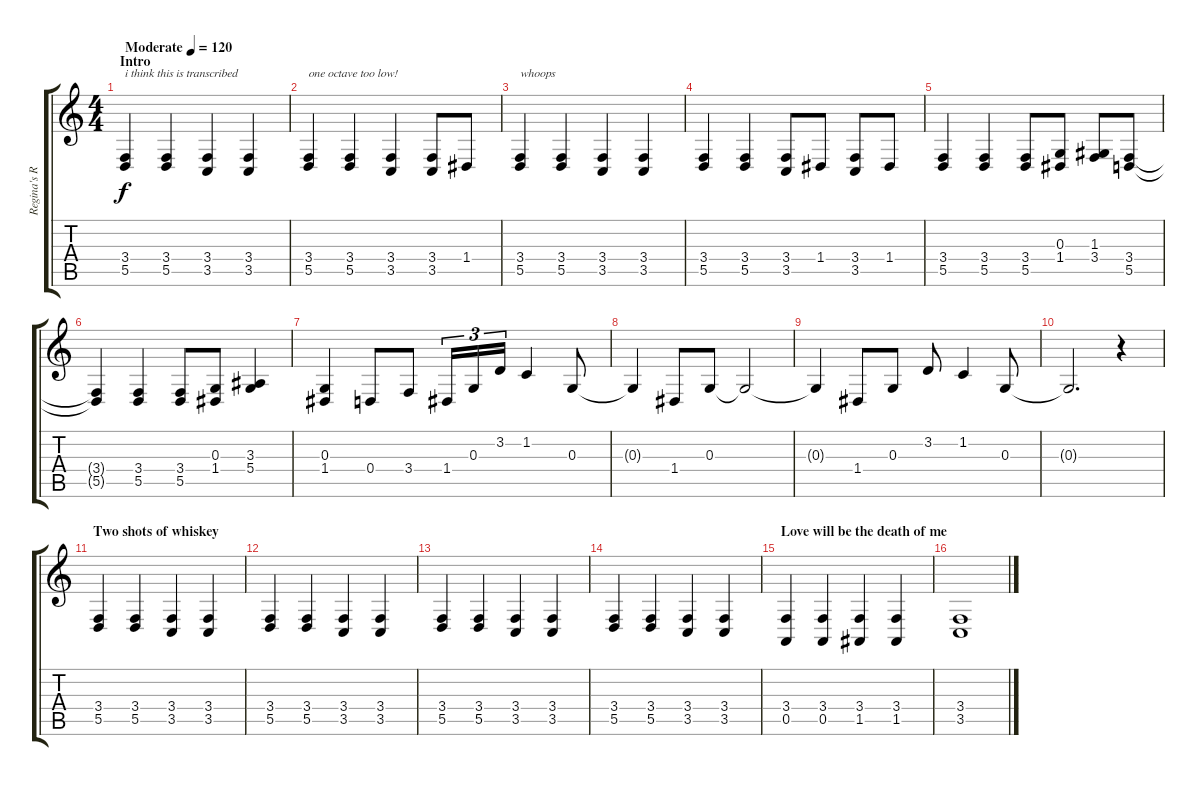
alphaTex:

\track ("Regina's Right Hand" "Regina's R") {instrument brightacousticpiano}
\staff {score tabs}
\tuning (E4 B3 G3 D3 A2 E2) {hide}
\ts (4 4)
\section ("" "Intro")
\tempo (120 "Moderate")
\clef g2
\ks c
(3.4 5.5).4{txt "i think this is transcribed" dy f instrument brightacousticpiano} (3.4 5.5).4 (3.4 3.5).4 (3.4 3.5).4 |
(3.4 5.5).4{txt "one octave too low!"} (3.4 5.5).4 (3.4 3.5).4 (3.4 3.5).8 1.4.8 |
(3.4 5.5).4{txt "whoops"} (3.4 5.5).4 (3.4 3.5).4 (3.4 3.5).4 |
(3.4 5.5).4 (3.4 5.5).4 (3.4 3.5).8 1.4.8 (3.4 3.5).8 1.4.8 |
(3.4 5.5).4 (3.4 5.5).4 (3.4 5.5).8 (0.3 1.4).8 (1.3 3.4).8 (3.4 5.5).8 |
(3.4{t} 5.5{t}).4 (3.4 5.5).4 (3.4 5.5).8 (0.3 1.4).8 (3.3 5.4).4 |
(0.3 1.4).4 0.4.8 3.4.8 1.4.16{tu (3 2)} 0.3.16{tu (3 2)} 3.2.16{tu (3 2)} 1.2.4 0.3.8 |
0.3{t}.4 1.4.8 0.3.8 0.3{t}.2 |
0.3{t}.4 1.4.8 0.3.8 3.2.8 1.2.4 0.3.8 |
0.3{t}.2{d} r.4 |
\section ("" "Two shots of whiskey")
(3.4 5.5).4 (3.4 5.5).4 (3.4 3.5).4 (3.4 3.5).4 |
(3.4 5.5).4 (3.4 5.5).4 (3.4 3.5).4 (3.4 3.5).4 |
(3.4 5.5).4 (3.4 5.5).4 (3.4 3.5).4 (3.4 3.5).4 |
(3.4 5.5).4 (3.4 5.5).4 (3.4 3.5).4 (3.4 3.5).4 |
\section ("" "Love will be the death of me")
(3.4 0.5).4 (3.4 0.5).4 (3.4 1.5).4 (3.4 1.5).4 |
(3.4 3.5).1
